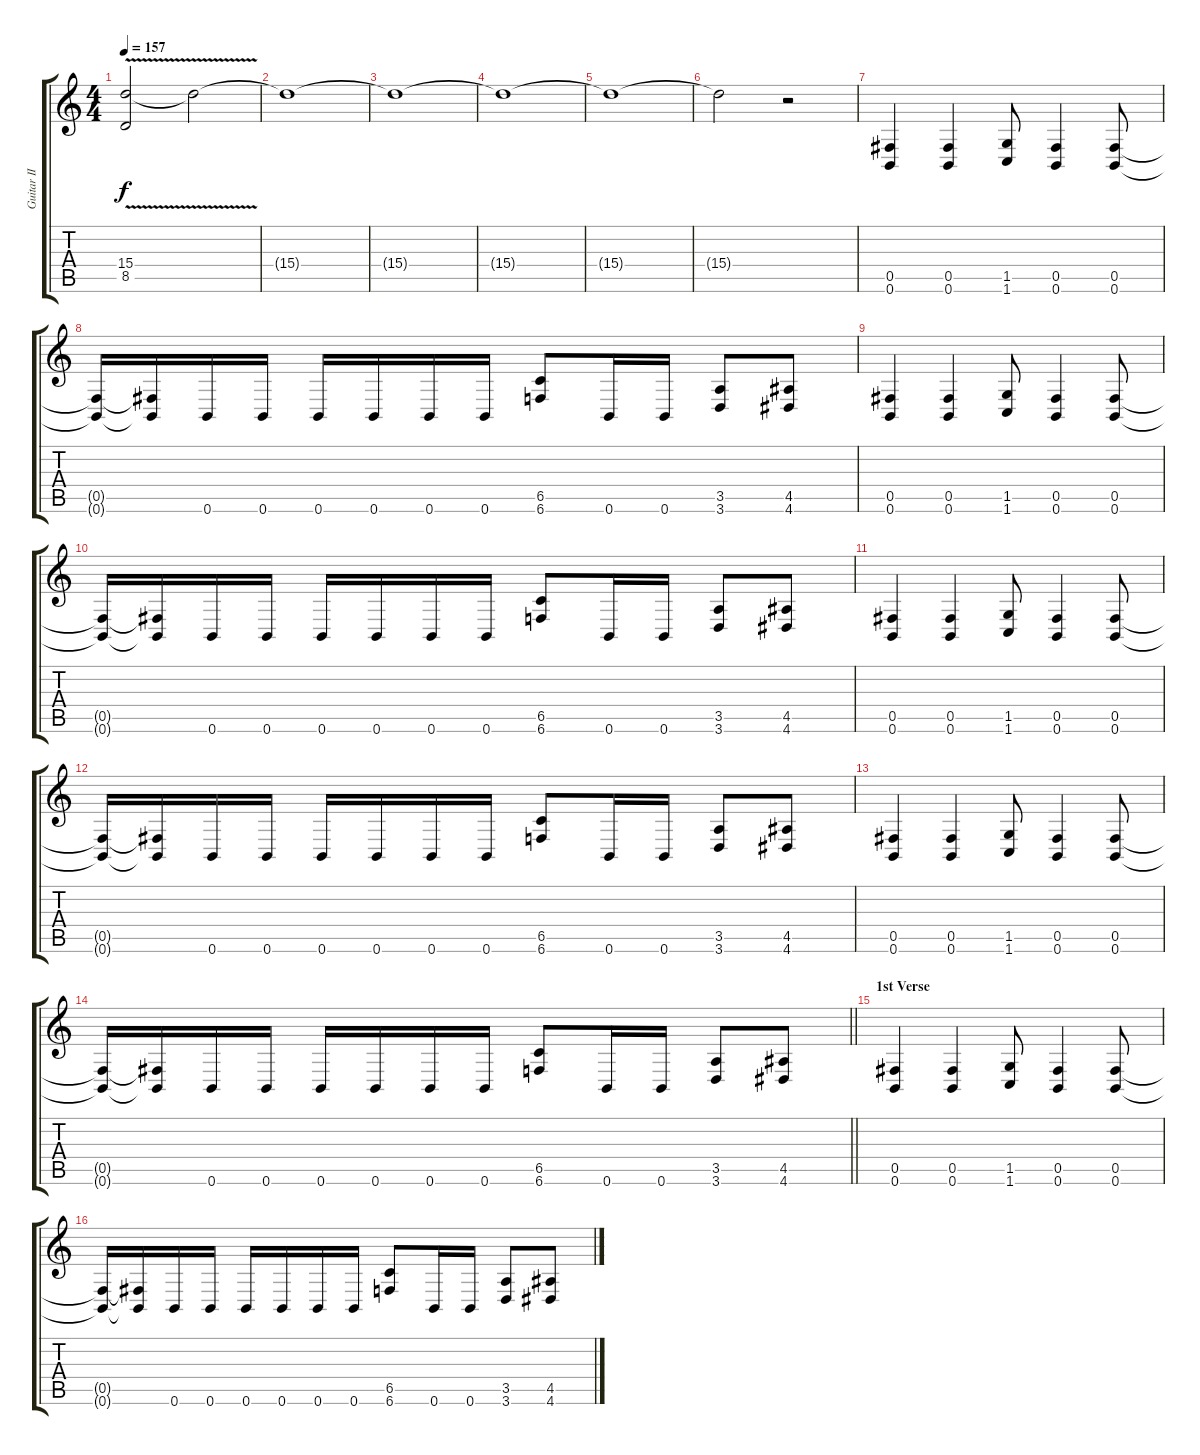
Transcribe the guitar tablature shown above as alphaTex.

\track ("Guitar II" "Guitar II") {instrument distortionguitar}
\staff {score tabs}
\tuning (Db4 Ab3 E3 B2 Gb2 B1) {hide}
\ts (4 4)
\tempo 157
\clef g2
\ks c
(15.4{v} 8.5).2{dy f volume 2} 15.4{t}.2{volume 10} |
15.4{t}.1 |
15.4{t}.1 |
15.4{t}.1{volume 13} |
15.4{t}.1 |
15.4{t}.2 r.2 |
(0.5 0.6).4 (0.5 0.6).4 (1.5 1.6).8 (0.5 0.6).4 (0.5 0.6).8 |
(0.5{t} 0.6{t}).16 (0.5{t} 0.6{t}).16 0.6.16 0.6.16 0.6.16 0.6.16 0.6.16 0.6.16 (6.5 6.6).8 0.6.16 0.6.16 (3.5 3.6).8 (4.5 4.6).8 |
(0.5 0.6).4 (0.5 0.6).4 (1.5 1.6).8 (0.5 0.6).4 (0.5 0.6).8 |
(0.5{t} 0.6{t}).16 (0.5{t} 0.6{t}).16 0.6.16 0.6.16 0.6.16 0.6.16 0.6.16 0.6.16 (6.5 6.6).8 0.6.16 0.6.16 (3.5 3.6).8 (4.5 4.6).8 |
(0.5 0.6).4 (0.5 0.6).4 (1.5 1.6).8 (0.5 0.6).4 (0.5 0.6).8 |
(0.5{t} 0.6{t}).16 (0.5{t} 0.6{t}).16 0.6.16 0.6.16 0.6.16 0.6.16 0.6.16 0.6.16 (6.5 6.6).8 0.6.16 0.6.16 (3.5 3.6).8 (4.5 4.6).8 |
(0.5 0.6).4 (0.5 0.6).4 (1.5 1.6).8 (0.5 0.6).4 (0.5 0.6).8 |
\barLineRight lightlight
(0.5{t} 0.6{t}).16 (0.5{t} 0.6{t}).16 0.6.16 0.6.16 0.6.16 0.6.16 0.6.16 0.6.16 (6.5 6.6).8 0.6.16 0.6.16 (3.5 3.6).8 (4.5 4.6).8 |
\section ("" "1st Verse")
(0.5 0.6).4 (0.5 0.6).4 (1.5 1.6).8 (0.5 0.6).4 (0.5 0.6).8 |
(0.5{t} 0.6{t}).16 (0.5{t} 0.6{t}).16 0.6.16 0.6.16 0.6.16 0.6.16 0.6.16 0.6.16 (6.5 6.6).8 0.6.16 0.6.16 (3.5 3.6).8 (4.5 4.6).8
